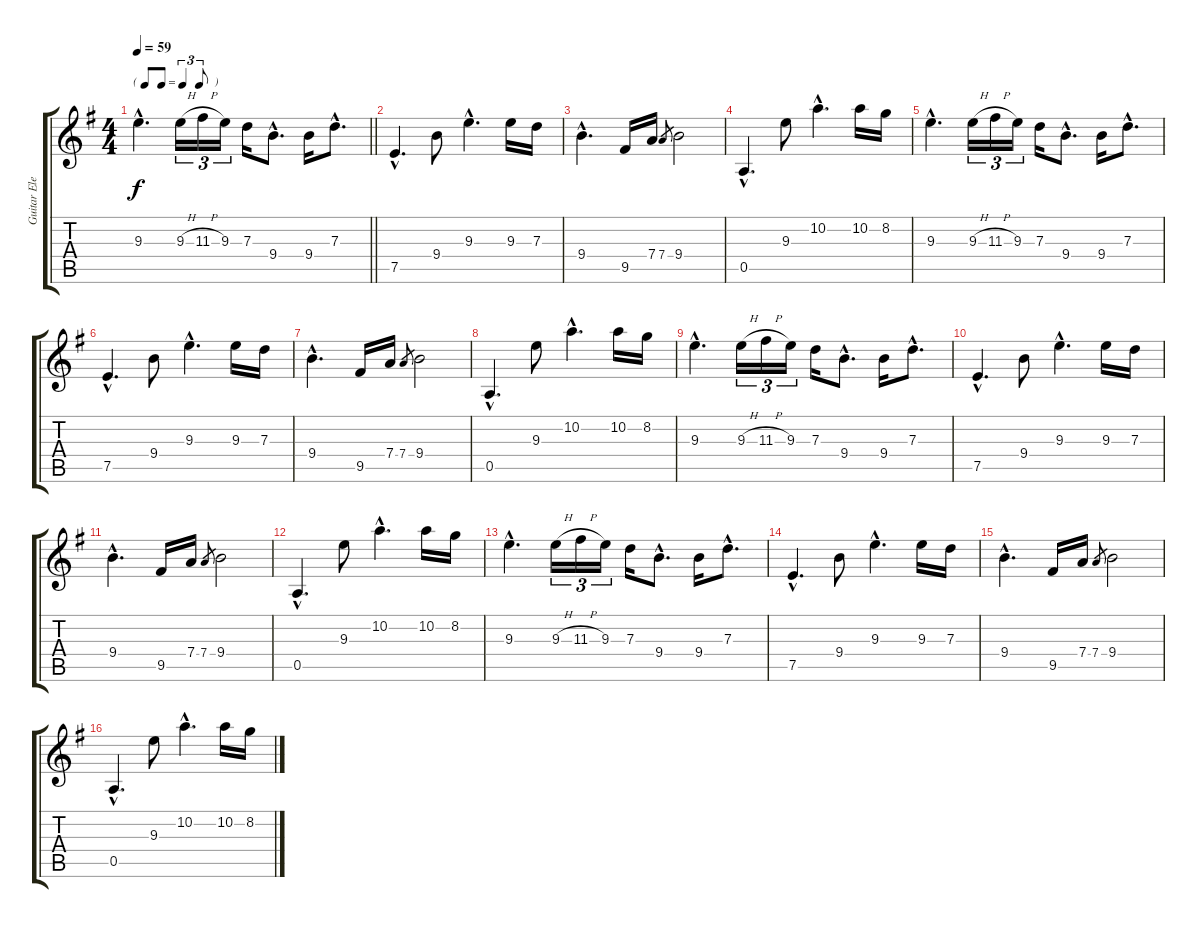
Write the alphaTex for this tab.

\track ("Guitar Elec. 2" "Guitar Ele") {instrument electricguitarjazz}
\staff {score tabs}
\tuning (E4 B3 G3 D3 A2 E2) {hide}
\ts (4 4)
\tf triplet8th
\tempo 59
\clef g2
\barLineRight lightlight
\ks g
9.3{hac}.4{d dy f} 9.3{h}.16{tu (3 2)} 11.3{h}.16{tu (3 2)} 9.3.16{tu (3 2)} 7.3.16 9.4{hac}.8{d} 9.4.16 7.3{hac}.8{d} |
7.5{hac}.4{d} 9.4.8 9.3{hac}.4{d} 9.3.16 7.3.16 |
9.4{hac}.4{d} 9.5.16 7.4.16 7.4.8{gr} 9.4.2 |
0.5{hac}.4{d} 9.3.8 10.2{hac}.4{d} 10.2.16 8.2.16 |
9.3{hac}.4{d} 9.3{h}.16{tu (3 2)} 11.3{h}.16{tu (3 2)} 9.3.16{tu (3 2)} 7.3.16 9.4{hac}.8{d} 9.4.16 7.3{hac}.8{d} |
7.5{hac}.4{d} 9.4.8 9.3{hac}.4{d} 9.3.16 7.3.16 |
9.4{hac}.4{d} 9.5.16 7.4.16 7.4.8{gr} 9.4.2 |
0.5{hac}.4{d} 9.3.8 10.2{hac}.4{d} 10.2.16 8.2.16 |
9.3{hac}.4{d} 9.3{h}.16{tu (3 2)} 11.3{h}.16{tu (3 2)} 9.3.16{tu (3 2)} 7.3.16 9.4{hac}.8{d} 9.4.16 7.3{hac}.8{d} |
7.5{hac}.4{d} 9.4.8 9.3{hac}.4{d} 9.3.16 7.3.16 |
9.4{hac}.4{d} 9.5.16 7.4.16 7.4.8{gr} 9.4.2 |
0.5{hac}.4{d} 9.3.8 10.2{hac}.4{d} 10.2.16 8.2.16 |
9.3{hac}.4{d} 9.3{h}.16{tu (3 2)} 11.3{h}.16{tu (3 2)} 9.3.16{tu (3 2)} 7.3.16 9.4{hac}.8{d} 9.4.16 7.3{hac}.8{d} |
7.5{hac}.4{d} 9.4.8 9.3{hac}.4{d} 9.3.16 7.3.16 |
9.4{hac}.4{d} 9.5.16 7.4.16 7.4.8{gr} 9.4.2 |
0.5{hac}.4{d} 9.3.8 10.2{hac}.4{d} 10.2.16 8.2.16
